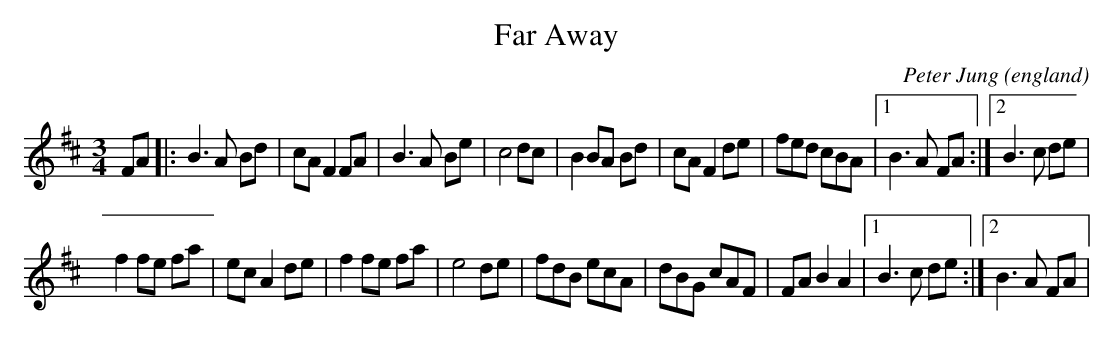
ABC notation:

X:1
T:Far Away
O:england
M:3/4
L:1/8
C:Peter Jung
K:D
FA|:B3A Bd|cAF2FA|B3A Be|c4dc|B2BA Bd|cAF2de|fed cBA|1B3A FA:|2B3c de|
f2fe fa|ecA2de|f2fe fa|e4de|fdB ecA|dBG cAF|FAB2A2|1B3c de:|2B3A FA|
